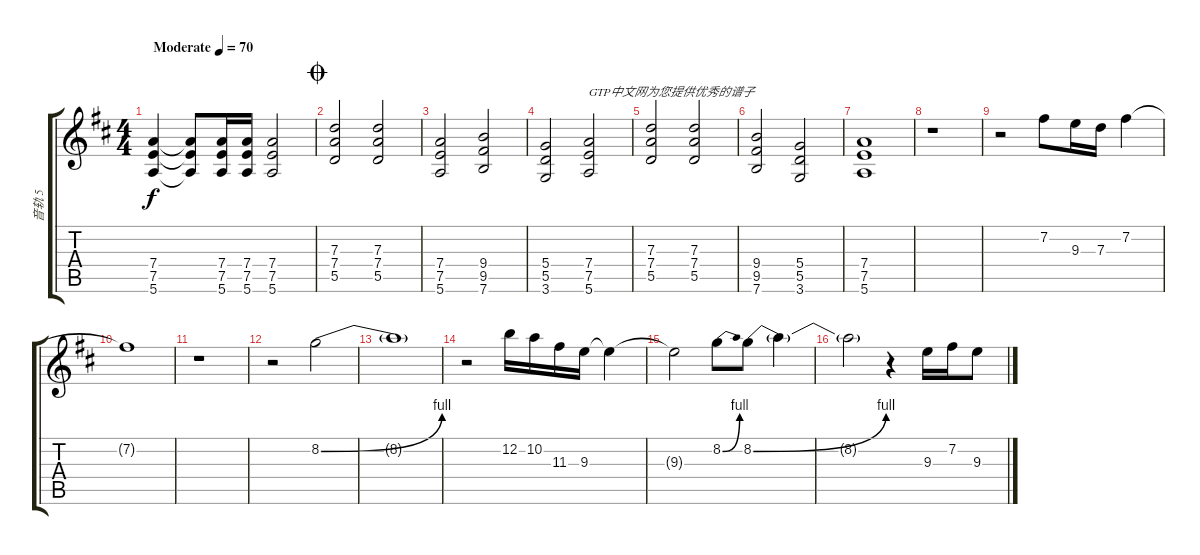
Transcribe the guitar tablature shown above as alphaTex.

\track ("音轨 5" "音轨 5") {instrument overdrivenguitar}
\staff {score tabs}
\tuning (E4 B3 G3 D3 A2 E2) {hide}
\ts (4 4)
\tempo (70 "Moderate")
\clef g2
\ks d
(7.4 7.5 5.6).4{dy f instrument overdrivenguitar} (7.4{t} 7.5{t} 5.6{t}).8 (7.4 7.5 5.6).16 (7.4 7.5 5.6).16 (7.4 7.5 5.6).2 |
\jump coda
(7.3 7.4 5.5).2 (7.3 7.4 5.5).2 |
(7.4 7.5 5.6).2 (9.4 9.5 7.6).2 |
(5.4 5.5 3.6).2 (7.4 7.5 5.6).2{txt "GTP中文网为您提供优秀的谱子"} |
(7.3 7.4 5.5).2 (7.3 7.4 5.5).2 |
(9.4 9.5 7.6).2 (5.4 5.5 3.6).2 |
(7.4 7.5 5.6).1 |
r.1 |
r.2 7.2.8 9.3.16 7.3.16 7.2.4 |
7.2{t}.1 |
r.1 |
r.2 8.2{be (bend 0 0 60 4)}.2 |
8.2{t}.1 |
r.2 12.2.16 10.2.16 11.3.16 9.3.16 9.3{t}.4 |
9.3{t}.2 8.2{be (bend 0 0 60 4)}.8 8.2{be (bend 0 0 60 4)}.8 8.2{t}.4 |
8.2{t}.2 r.4 9.3.16 7.2.16 9.3.8
